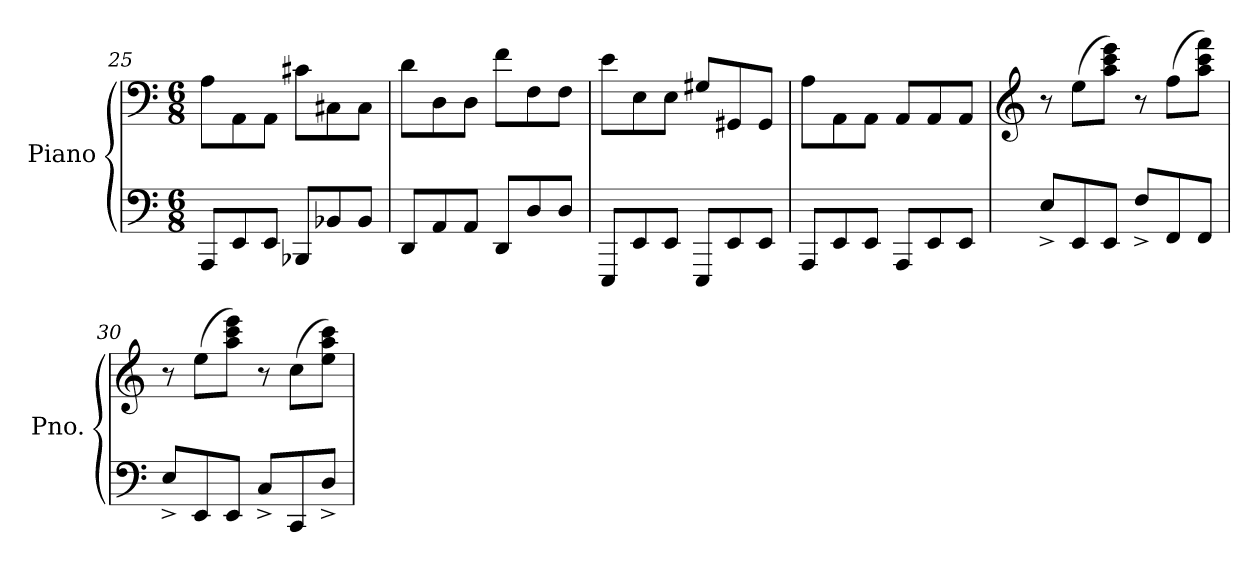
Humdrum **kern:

**kern	**kern
*part1	*part1
*staff2	*staff1
*I"Piano	*
*I'Pno.	*
*clefF4	*clefF4
*k[]	*k[]
*M6/8	*M6/8
=25	=25
8AAA/L	8A\L
8EE/	8AA\
8EE/J	8AA\J
8BBB-X/L	8c#X\L
8BB-X/	8C#X\
8BB-/J	8C#\J
!!LO:LB:g=z
=26	=26
8DD/L	8d\L
8AA/	8D\
8AA/J	8D\J
8DD/L	8f\L
8D/	8F\
8D/J	8F\J
=27	=27
8EEE/L	8e\L
8EE/	8E\
8EE/J	8E\J
8EEE/L	8G#X/L
8EE/	8GG#X/
8EE/J	8GG#/J
=28	=28
8AAA/L	8A\L
8EE/	8AA\
8EE/J	8AA\J
8AAA/L	8AA/L
8EE/	8AA/
8EE/J	8AA/J
=29	=29
*	*clefG2
8E^/L	8r
8EE/	(>8ee\L
8EE/J	8aa\ 8ccc\ 8eee\J)
8F^/L	8r
8FF/	(>8ff\L
8FF/J	8aa\ 8ccc\ 8fff\J)
=30	=30
8E^/L	8r
8EE/	(>8ee\L
8EE/J	8aa\ 8ccc\ 8eee\J)
8C^/L	8r
8CC/	(>8cc\L
8D^/J	8ee\ 8aa\ 8ccc\J)
=	=
*-	*-
